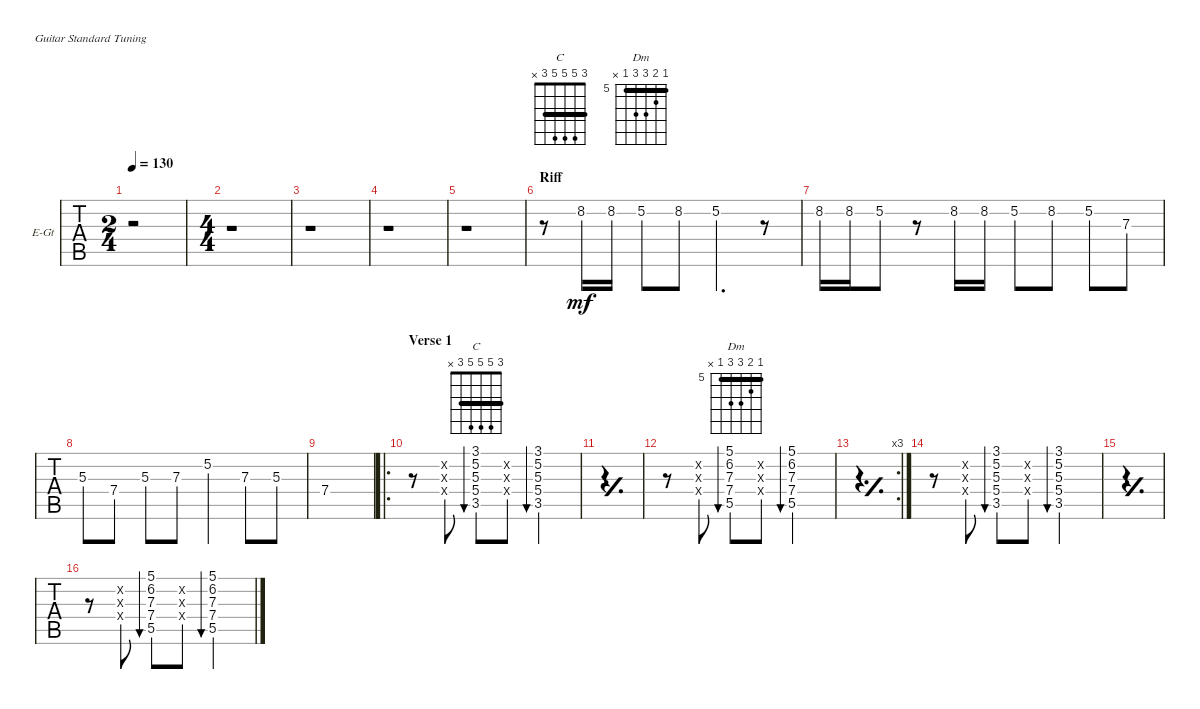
\defaultSystemsLayout 4
\bracketExtendMode groupsimilarinstruments
\firstSystemTrackNameOrientation horizontal
\otherSystemsTrackNameOrientation horizontal
\chordDiagramsInScore
\track ("Guitar" "E-Gt") {instrument overdrivenguitar}
\staff {tabs}
\tuning (E4 B3 G3 D3 A2 E2)
\chord ("C" 3 5 5 5 3 x) {barre 3}
\chord ("Dm" 5 6 7 7 5 x) {firstfret 5 barre 5}
\ts (2 4)
\tempo 130
\clef g2
\ks c
r.2{dy mf instrument overdrivenguitar} |
\ts (4 4)
r.1 |
r.1 |
r.1 |
r.1 |
\section ("" "Riff")
r.8 8.2.16 8.2.16 5.2.8 8.2{st}.8 5.2.4{d} r.8 |
8.2.16 8.2.16 5.2.8 r.8 8.2.16 8.2.16 5.2.8 8.2.8 5.2.8 7.3.8 |
5.3.8 7.4.8 5.3.8 7.3.8 5.2.4 7.3.8 5.3.8 |
7.4.1 |
\ro
\section ("" "Verse 1")
r.8 (0.3{x} 0.2{x} 0.4{x}).8 (3.5 5.4 5.3 5.2 3.1).8{bu 60 ch "C"} (0.3{x} 0.2{x} 0.4{x}).8 (3.5 5.4 5.3 5.2 3.1).2{bu 60} |
\simile simple
|
\simile none
r.8 (0.3{x} 0.2{x} 0.4{x}).8 (5.5 7.4 7.3 6.2 5.1).8{bu 60 ch "Dm"} (0.3{x} 0.2{x} 0.4{x}).8 (5.5 7.4 7.3 6.2 5.1).2{bu 60} |
\rc 3
\simile simple
|
\simile none
r.8 (0.3{x} 0.2{x} 0.4{x}).8 (3.5 5.4 5.3 5.2 3.1).8{bu 60} (0.3{x} 0.2{x} 0.4{x}).8 (3.5 5.4 5.3 5.2 3.1).2{bu 60} |
\simile simple
|
\simile none
r.8 (0.3{x} 0.2{x} 0.4{x}).8 (5.5 7.4 7.3 6.2 5.1).8{bu 60} (0.3{x} 0.2{x} 0.4{x}).8 (5.5 7.4 7.3 6.2 5.1).2{bu 60}
